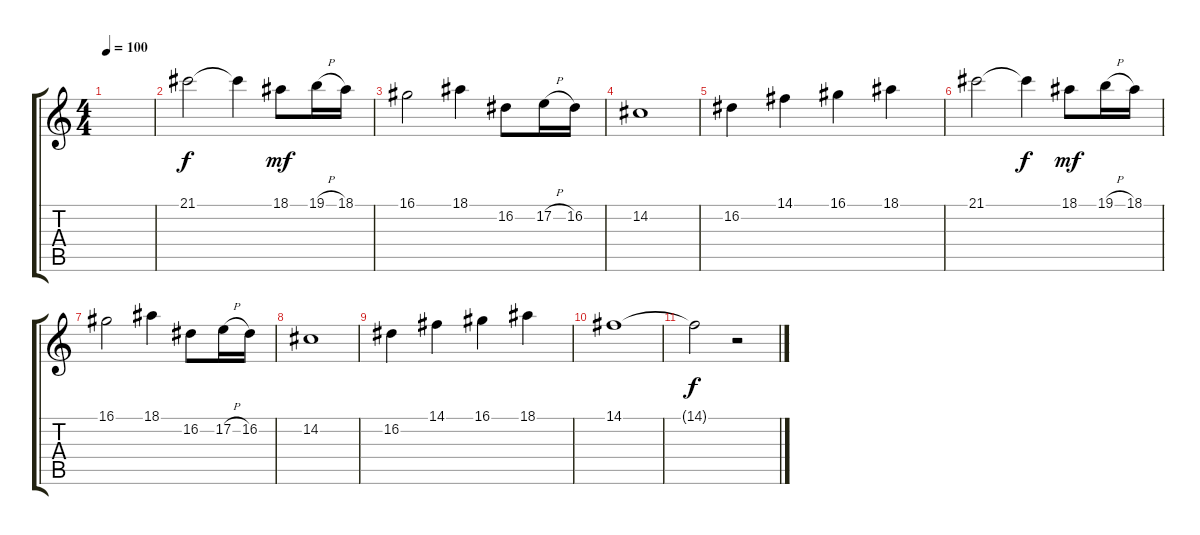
\track "" {instrument synthstrings2}
\staff {score tabs}
\tuning (E4 B3 G3 D3 A2 E2) {hide}
\ts (4 4)
\tempo 100
\clef g2
\ks c
|
21.1.2 21.1{t}.4{dy f} 18.1.8{dy mf} 19.1{h}.16 18.1.16 |
16.1.2 18.1.4 16.2.8 17.2{h}.16 16.2.16 |
14.2.1 |
16.2.4 14.1.4 16.1.4 18.1.4 |
21.1.2 21.1{t}.4{dy f} 18.1.8{dy mf} 19.1{h}.16 18.1.16 |
16.1.2 18.1.4 16.2.8 17.2{h}.16 16.2.16 |
14.2.1 |
16.2.4 14.1.4 16.1.4 18.1.4 |
14.1.1 |
14.1{t}.2{dy f} r.2
